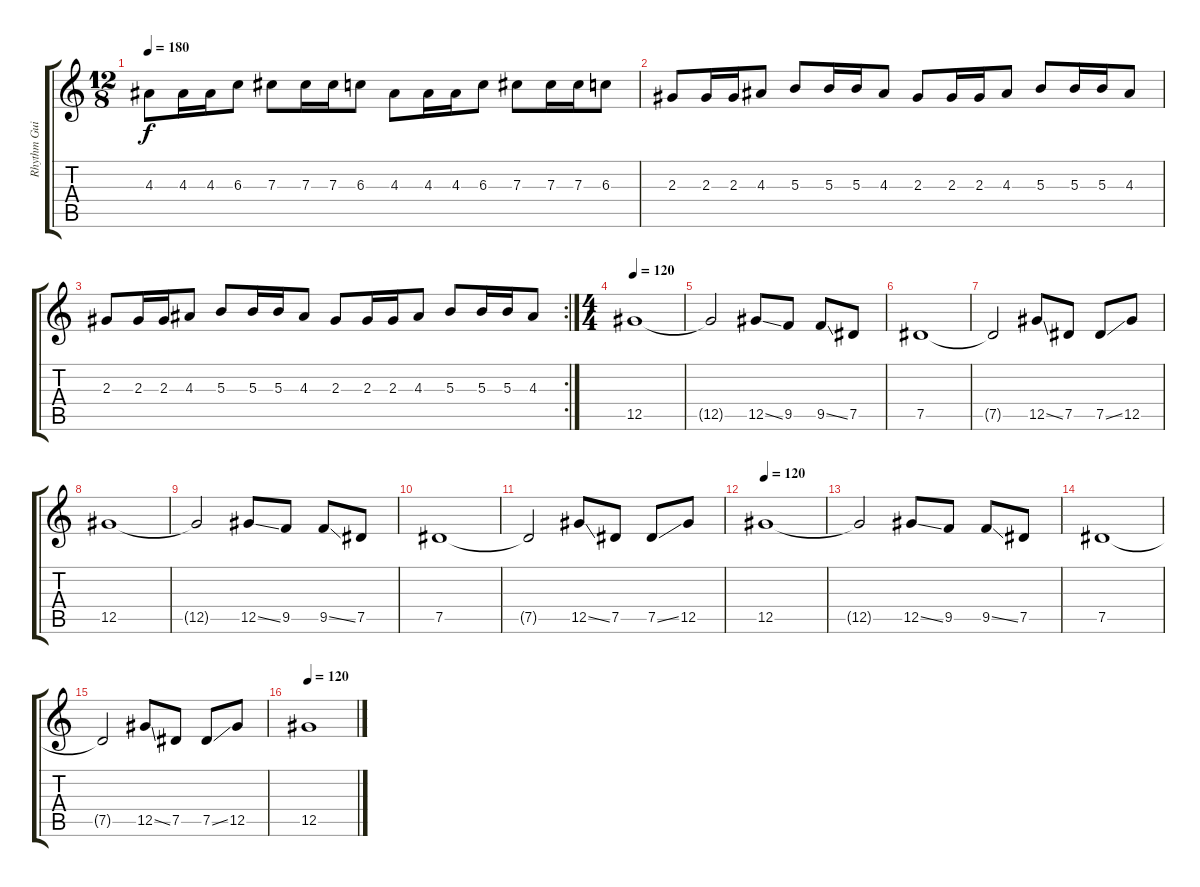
\track ("Rhythm Guitar 2" "Rhythm Gui") {instrument distortionguitar}
\staff {score tabs}
\tuning (Eb4 Bb3 Gb3 Db3 Ab2 Eb2) {hide}
\ts (12 8)
\tempo 180
\clef g2
\ks c
4.3.8{dy f} 4.3.16 4.3.16 6.3.8 7.3.8 7.3.16 7.3.16 6.3.8 4.3.8 4.3.16 4.3.16 6.3.8 7.3.8 7.3.16 7.3.16 6.3.8 |
2.3.8 2.3.16 2.3.16 4.3.8 5.3.8 5.3.16 5.3.16 4.3.8 2.3.8 2.3.16 2.3.16 4.3.8 5.3.8 5.3.16 5.3.16 4.3.8 |
\rc 2
2.3.8 2.3.16 2.3.16 4.3.8 5.3.8 5.3.16 5.3.16 4.3.8 2.3.8 2.3.16 2.3.16 4.3.8 5.3.8 5.3.16 5.3.16 4.3.8 |
\ts (4 4)
\tempo 120
12.5.1 |
12.5{t}.2 12.5{ss}.8 9.5.8 9.5{ss}.8 7.5.8 |
7.5.1 |
7.5{t}.2 12.5{ss}.8 7.5.8 7.5{ss}.8 12.5.8 |
12.5.1 |
12.5{t}.2 12.5{ss}.8 9.5.8 9.5{ss}.8 7.5.8 |
7.5.1 |
7.5{t}.2 12.5{ss}.8 7.5.8 7.5{ss}.8 12.5.8 |
\tempo 120
12.5.1 |
12.5{t}.2 12.5{ss}.8 9.5.8 9.5{ss}.8 7.5.8 |
7.5.1 |
7.5{t}.2 12.5{ss}.8 7.5.8 7.5{ss}.8 12.5.8 |
\tempo 120
12.5.1
